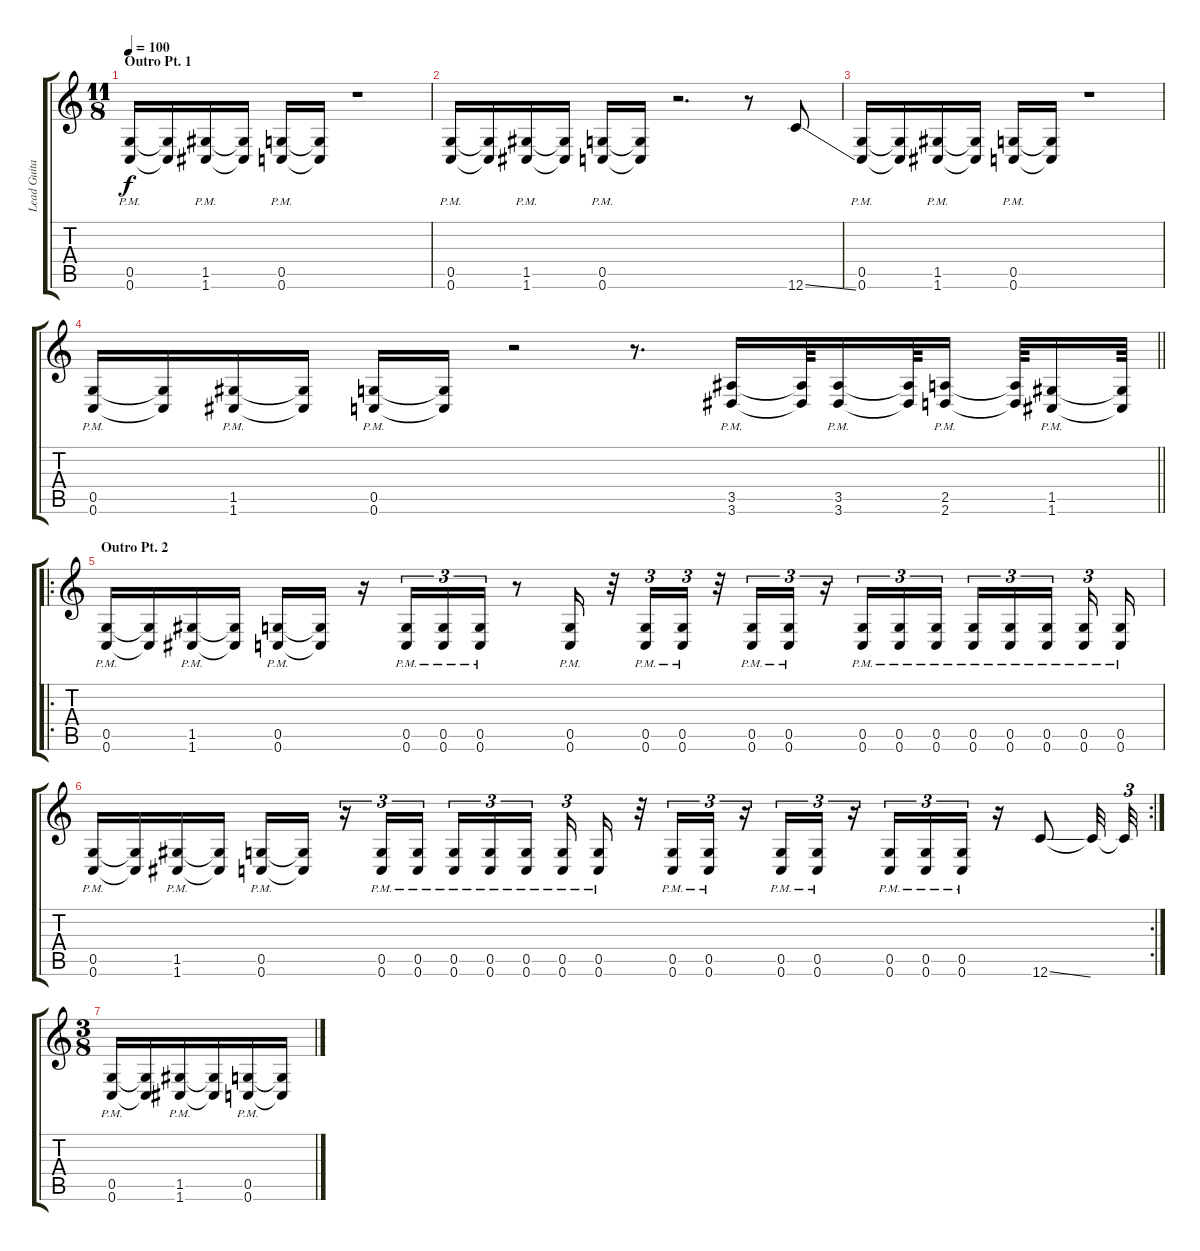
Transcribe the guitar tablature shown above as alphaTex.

\track ("Lead Guitar" "Lead Guita") {instrument distortionguitar}
\staff {score tabs}
\tuning (D4 A3 F3 C3 G2 C2) {hide}
\ts (11 8)
\section ("" "Outro Pt. 1")
\tempo 100
\clef g2
\ks c
(0.5{pm} 0.6{pm}).16{dy f} (0.5{t} 0.6{t}).16 (1.5{pm} 1.6{pm}).16 (1.5{t} 1.6{t}).16 (0.5{pm} 0.6{pm}).16 (0.5{t} 0.6{t}).16 r.1 |
(0.5{pm} 0.6{pm}).16 (0.5{t} 0.6{t}).16 (1.5{pm} 1.6{pm}).16 (1.5{t} 1.6{t}).16 (0.5{pm} 0.6{pm}).16 (0.5{t} 0.6{t}).16 r.2{d} r.8 12.6{ss}.8 |
(0.5{pm} 0.6{pm}).16 (0.5{t} 0.6{t}).16 (1.5{pm} 1.6{pm}).16 (1.5{t} 1.6{t}).16 (0.5{pm} 0.6{pm}).16 (0.5{t} 0.6{t}).16 r.1 |
\barLineRight lightlight
(0.5{pm} 0.6{pm}).16 (0.5{t} 0.6{t}).16 (1.5{pm} 1.6{pm}).16 (1.5{t} 1.6{t}).16 (0.5{pm} 0.6{pm}).16 (0.5{t} 0.6{t}).16 r.2 r.8{d} (3.5{pm} 3.6{pm}).16 (3.5{t} 3.6{t}).64 (3.5{pm} 3.6{pm}).16 (3.5{t} 3.6{t}).64 (2.5{pm} 2.6{pm}).16 (2.5{t} 2.6{t}).64 (1.5{pm} 1.6{pm}).16 (1.5{t} 1.6{t}).64 |
\ro
\section ("" "Outro Pt. 2")
(0.5{pm} 0.6{pm}).16 (0.5{t} 0.6{t}).16 (1.5{pm} 1.6{pm}).16 (1.5{t} 1.6{t}).16 (0.5{pm} 0.6{pm}).16 (0.5{t} 0.6{t}).16 r.16 (0.5{pm} 0.6{pm}).16{tu (3 2)} (0.5{pm} 0.6{pm}).16{tu (3 2)} (0.5{pm} 0.6{pm}).16{tu (3 2)} r.8 (0.5{pm} 0.6{pm}).16 r.32 (0.5{pm} 0.6{pm}).16{tu (3 2)} (0.5{pm} 0.6{pm}).16{tu (3 2)} r.32 (0.5{pm} 0.6{pm}).16{tu (3 2)} (0.5{pm} 0.6{pm}).16{tu (3 2)} r.16{tu (3 2)} (0.5{pm} 0.6{pm}).16{tu (3 2)} (0.5{pm} 0.6{pm}).16{tu (3 2)} (0.5{pm} 0.6{pm}).16{tu (3 2)} (0.5{pm} 0.6{pm}).16{tu (3 2)} (0.5{pm} 0.6{pm}).16{tu (3 2)} (0.5{pm} 0.6{pm}).16{tu (3 2)} (0.5{pm} 0.6{pm}).16{tu (3 2)} (0.5{pm} 0.6{pm}).16 |
\rc 2
(0.5{pm} 0.6{pm}).16 (0.5{t} 0.6{t}).16 (1.5{pm} 1.6{pm}).16 (1.5{t} 1.6{t}).16 (0.5{pm} 0.6{pm}).16 (0.5{t} 0.6{t}).16 r.16{tu (3 2)} (0.5{pm} 0.6{pm}).16{tu (3 2)} (0.5{pm} 0.6{pm}).16{tu (3 2)} (0.5{pm} 0.6{pm}).16{tu (3 2)} (0.5{pm} 0.6{pm}).16{tu (3 2)} (0.5{pm} 0.6{pm}).16{tu (3 2)} (0.5{pm} 0.6{pm}).16{tu (3 2)} (0.5{pm} 0.6{pm}).16 r.32 (0.5{pm} 0.6{pm}).16{tu (3 2)} (0.5{pm} 0.6{pm}).16{tu (3 2)} r.16{tu (3 2)} (0.5{pm} 0.6{pm}).16{tu (3 2)} (0.5{pm} 0.6{pm}).16{tu (3 2)} r.16{tu (3 2)} (0.5{pm} 0.6{pm}).16{tu (3 2)} (0.5{pm} 0.6{pm}).16{tu (3 2)} (0.5{pm} 0.6{pm}).16{tu (3 2)} r.16 12.6{ss}.8 12.6{t}.32 12.6{t}.32{tu (3 2)} |
\ts (3 8)
(0.5{pm} 0.6{pm}).16 (0.5{t} 0.6{t}).16 (1.5{pm} 1.6{pm}).16 (1.5{t} 1.6{t}).16 (0.5{pm} 0.6{pm}).16 (0.5{t} 0.6{t}).16
